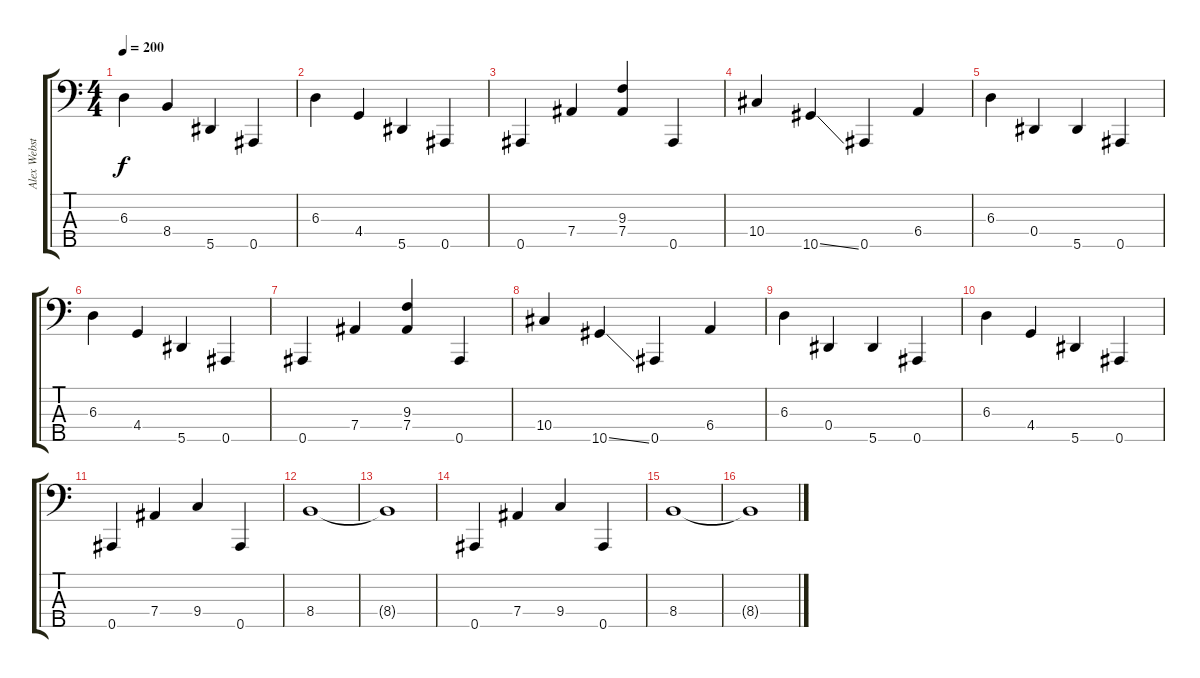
\track ("Alex Webster" "Alex Webst") {instrument electricbassfinger}
\staff {score tabs}
\tuning (Gb2 Db2 Ab1 Eb1 Bb0) {hide}
\ts (4 4)
\tempo 200
\clef f4
\ks c
6.3.4{txt " " dy f} 8.4.4 5.5.4 0.5.4 |
6.3.4 4.4.4 5.5.4 0.5.4 |
0.5.4 7.4.4 (9.3 7.4).4 0.5.4 |
10.4.4 10.5{ss}.4 0.5.4 6.4.4 |
6.3.4 0.4.4 5.5.4 0.5.4 |
6.3.4 4.4.4 5.5.4 0.5.4 |
0.5.4 7.4.4 (9.3 7.4).4 0.5.4 |
10.4.4 10.5{ss}.4 0.5.4 6.4.4 |
6.3.4 0.4.4 5.5.4 0.5.4 |
6.3.4 4.4.4 5.5.4 0.5.4 |
0.5.4 7.4.4 9.4.4 0.5.4 |
8.4.1 |
8.4{t}.1 |
0.5.4 7.4.4 9.4.4 0.5.4 |
8.4.1 |
8.4{t}.1
